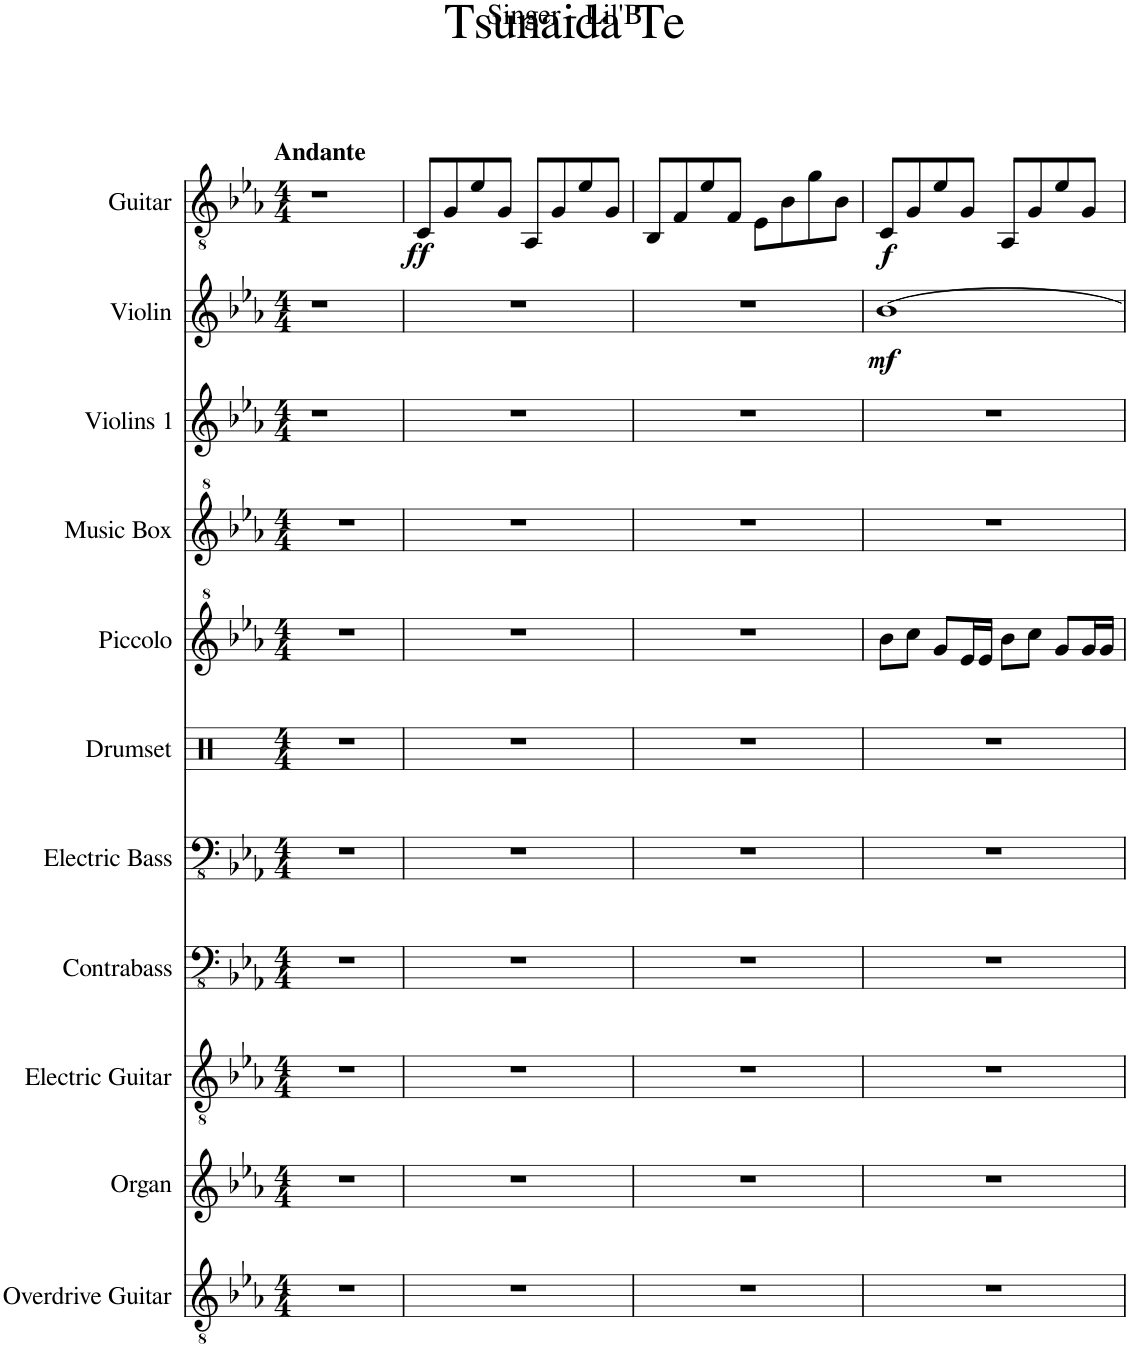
**kern	**kern	**kern	**kern	**kern	**kern	**kern	**kern	**kern	**kern	**dynam	**kern	**dynam
*part11	*part10	*part9	*part8	*part7	*part6	*part5	*part4	*part3	*part2	*part2	*part1	*part1
*staff11	*staff10	*staff9	*staff8	*staff7	*staff6	*staff5	*staff4	*staff3	*staff2	*staff2	*staff1	*staff1
*I"Overdrive Guitar	*I"Organ	*I"Electric Guitar	*I"Contrabass	*I"Electric Bass	*I"Drumset	*I"Piccolo	*I"Music Box	*I"Violins 1	*I"Violin	*	*I"Guitar	*
*I'Od. Guit.	*I'Org.	*I'El. Guit.	*I'Cb.	*I'El. B.	*I'Drs.	*I'Picc.	*I'Mu. Box	*I'Vlns. 1	*I'Vln.	*	*I'Guit.	*
*clefGv2	*clefG2	*clefGv2	*clefFv4	*clefFv4	*clefX	*clefG^2	*clefG^2	*clefG2	*clefG2	*	*clefGv2	*
*	*	*	*Trd7c12	*	*	*Trd-7c-12	*	*	*	*	*	*
*k[b-e-a-]	*k[b-e-a-]	*k[b-e-a-]	*k[b-e-a-]	*k[b-e-a-]	*k[]	*k[b-e-a-]	*k[b-e-a-]	*k[b-e-a-]	*k[b-e-a-]	*	*k[b-e-a-]	*
*M4/4	*M4/4	*M4/4	*M4/4	*M4/4	*M4/4	*M4/4	*M4/4	*M4/4	*M4/4	*	*M4/4	*
=	=	=	=	=	=	=	=	=	=	=	=	=
!	!	!	!	!	!	!	!	!	!	!	!LO:TX:a:B:t=Andante	!
1r	1r	1r	1r	1r	1r	1r	1r	1r	1r	.	1r	.
=1	=1	=1	=1	=1	=1	=1	=1	=1	=1	=1	=1	=1
!	!	!	!	!	!	!	!	!	!	!	!	!LO:DY:b
1r	1r	1r	1r	1r	1r	1r	1r	1r	1r	.	8C/L	ff
.	.	.	.	.	.	.	.	.	.	.	8G/	.
.	.	.	.	.	.	.	.	.	.	.	8e-/	.
.	.	.	.	.	.	.	.	.	.	.	8G/J	.
.	.	.	.	.	.	.	.	.	.	.	8AA-/L	.
.	.	.	.	.	.	.	.	.	.	.	8G/	.
.	.	.	.	.	.	.	.	.	.	.	8e-/	.
.	.	.	.	.	.	.	.	.	.	.	8G/J	.
=2	=2	=2	=2	=2	=2	=2	=2	=2	=2	=2	=2	=2
1r	1r	1r	1r	1r	1r	1r	1r	1r	1r	.	8BB-/L	.
.	.	.	.	.	.	.	.	.	.	.	8F/	.
.	.	.	.	.	.	.	.	.	.	.	8e-/	.
.	.	.	.	.	.	.	.	.	.	.	8F/J	.
.	.	.	.	.	.	.	.	.	.	.	8E-\L	.
.	.	.	.	.	.	.	.	.	.	.	8B-\	.
.	.	.	.	.	.	.	.	.	.	.	8g\	.
.	.	.	.	.	.	.	.	.	.	.	8B-\J	.
=3	=3	=3	=3	=3	=3	=3	=3	=3	=3	=3	=3	=3
!	!	!	!	!	!	!	!	!	!	!LO:DY:b	!	!LO:DY:b
1r	1r	1r	1r	1r	1r	8bb-\L	1r	1r	[1b-	mf	8C/L	f
.	.	.	.	.	.	8ccc\J	.	.	.	.	8G/	.
.	.	.	.	.	.	8gg/L	.	.	.	.	8e-/	.
.	.	.	.	.	.	16ee-/L	.	.	.	.	8G/J	.
.	.	.	.	.	.	16ee-/JJ	.	.	.	.	.	.
.	.	.	.	.	.	8bb-\L	.	.	.	.	8AA-/L	.
.	.	.	.	.	.	8ccc\J	.	.	.	.	8G/	.
.	.	.	.	.	.	8gg/L	.	.	.	.	8e-/	.
.	.	.	.	.	.	16gg/L	.	.	.	.	8G/J	.
.	.	.	.	.	.	16gg/JJ	.	.	.	.	.	.
=	=	=	=	=	=	=	=	=	=	=	=	=
*-	*-	*-	*-	*-	*-	*-	*-	*-	*-	*-	*-	*-
